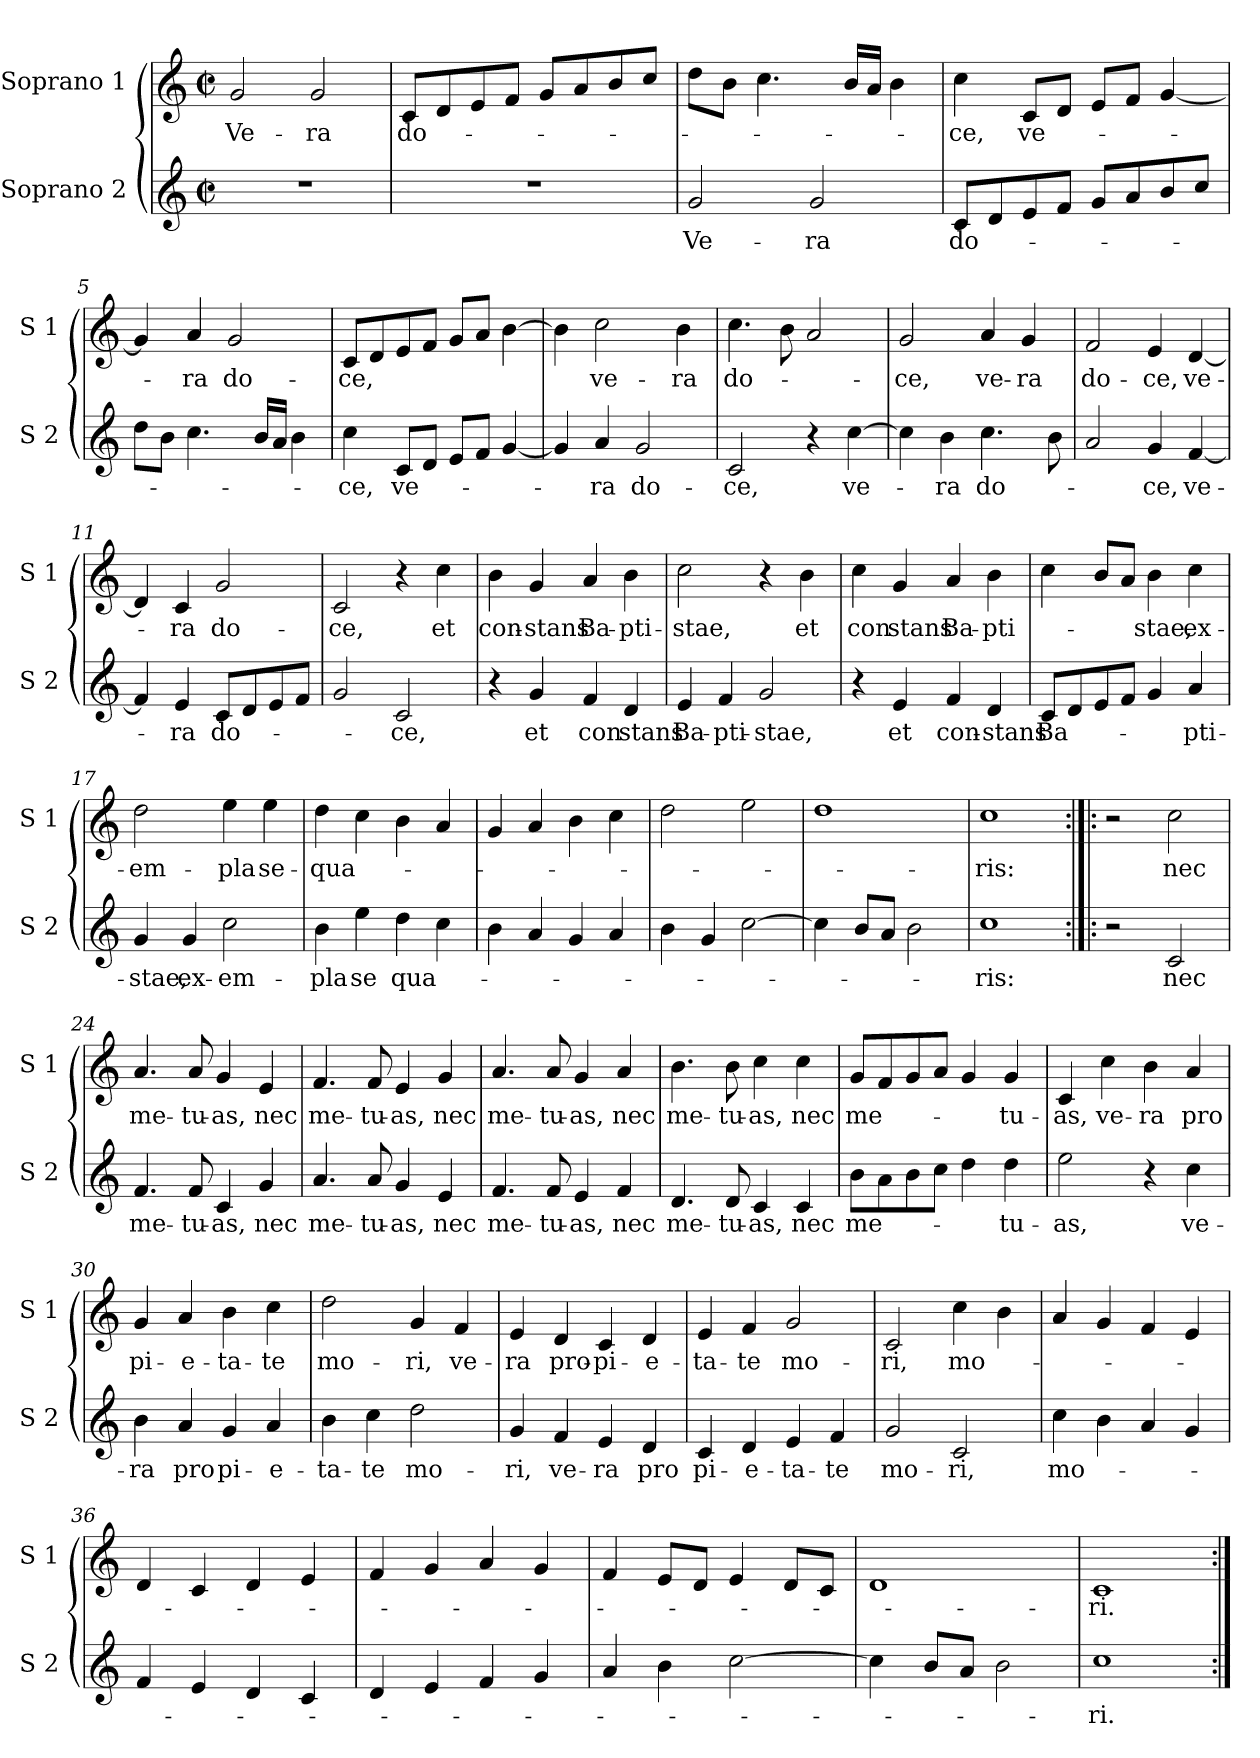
**kern	**text	**kern	**text
*part2	*part2	*part1	*part1
*staff2	*staff2	*staff1	*staff1
*I"Soprano 2	*	*I"Soprano 1	*
*I'S 2	*	*I'S 1	*
*clefG2	*	*clefG2	*
*k[]	*	*k[]	*
*C:	*	*C:	*
*M2/2	*	*M2/2	*
*met(c|)	*	*met(c|)	*
=1	=1	=1	=1
!	!	!	!LO:LY:b
1r	.	2g/	Ve-
!	!	!	!LO:LY:b
.	.	2g/	-ra
=2	=2	=2	=2
!	!	!	!LO:LY:b
1r	.	8c/L	do-
.	.	8d/	.
.	.	8e/	.
.	.	8f/J	.
.	.	8g/L	.
.	.	8a/	.
.	.	8b/	.
.	.	8cc/J	.
=3	=3	=3	=3
!	!LO:LY:b	!	!
2g/	Ve-	8dd\L	.
.	.	8b\J	.
.	.	4.cc\	.
!	!LO:LY:b	!	!
2g/	-ra	.	.
.	.	16b/LL	.
.	.	16a/JJ	.
.	.	4b\	.
=4	=4	=4	=4
!	!LO:LY:b	!	!LO:LY:b
8c/L	do-	4cc\	-ce,
8d/	.	.	.
!	!	!	!LO:LY:b
8e/	.	8c/L	ve-
8f/J	.	8d/J	.
8g/L	.	8e/L	.
8a/	.	8f/J	.
8b/	.	[4g/	.
8cc/J	.	.	.
=5	=5	=5	=5
8dd\L	.	4g/]	.
8b\J	.	.	.
!	!	!	!LO:LY:b
4.cc\	.	4a/	-ra
!	!	!	!LO:LY:b
.	.	2g/	do-
16b/LL	.	.	.
16a/JJ	.	.	.
4b\	.	.	.
!!LO:LB:g=z
=6	=6	=6	=6
!	!LO:LY:b	!	!LO:LY:b
4cc\	-ce,	8c/L	-ce,
.	.	8d/	.
!	!LO:LY:b	!	!
8c/L	ve-	8e/	.
8d/J	.	8f/J	.
8e/L	.	8g/L	.
8f/J	.	8a/J	.
[4g/	.	[4b\	.
=7	=7	=7	=7
4g/]	.	4b\]	.
!	!LO:LY:b	!	!LO:LY:b
4a/	-ra	2cc\	ve-
!	!LO:LY:b	!	!
2g/	do-	.	.
!	!	!	!LO:LY:b
.	.	4b\	-ra
=8	=8	=8	=8
!	!LO:LY:b	!	!LO:LY:b
2c/	-ce,	4.cc\	do-
.	.	8b\	.
4r	.	2a/	.
!	!LO:LY:b	!	!
[4cc\	ve-	.	.
=9	=9	=9	=9
!	!	!	!LO:LY:b
4cc\]	.	2g/	-ce,
!	!LO:LY:b	!	!
4b\	-ra	.	.
!	!LO:LY:b	!	!LO:LY:b
4.cc\	do-	4a/	ve-
!	!	!	!LO:LY:b
.	.	4g/	-ra
8b\	.	.	.
=10	=10	=10	=10
!	!	!	!LO:LY:b
2a/	.	2f/	do-
!	!LO:LY:b	!	!LO:LY:b
4g/	-ce,	4e/	-ce,
!	!LO:LY:b	!	!LO:LY:b
[4f/	ve-	[4d/	ve-
!!LO:LB:g=z
=11	=11	=11	=11
4f/]	.	4d/]	.
!	!LO:LY:b	!	!LO:LY:b
4e/	-ra	4c/	-ra
!	!LO:LY:b	!	!LO:LY:b
8c/L	do-	2g/	do-
8d/	.	.	.
8e/	.	.	.
8f/J	.	.	.
=12	=12	=12	=12
!	!	!	!LO:LY:b
2g/	.	2c/	-ce,
!	!LO:LY:b	!	!
2c/	-ce,	4r	.
!	!	!	!LO:LY:b
.	.	4cc\	et
=13	=13	=13	=13
!	!	!	!LO:LY:b
4r	.	4b\	con-
!	!LO:LY:b	!	!LO:LY:b
4g/	et	4g/	-stans
!	!LO:LY:b	!	!LO:LY:b
4f/	con	4a/	Ba-
!	!LO:LY:b	!	!LO:LY:b
4d/	stans	4b\	-pti-
=14	=14	=14	=14
!	!LO:LY:b	!	!LO:LY:b
4e/	Ba-	2cc\	-stae,
!	!LO:LY:b	!	!
4f/	-pti-	.	.
!	!LO:LY:b	!	!
2g/	-stae,	4r	.
!	!	!	!LO:LY:b
.	.	4b\	et
=15	=15	=15	=15
!	!	!	!LO:LY:b
4r	.	4cc\	con
!	!LO:LY:b	!	!LO:LY:b
4e/	et	4g/	stans
!	!LO:LY:b	!	!LO:LY:b
4f/	con-	4a/	Ba-
!	!LO:LY:b	!	!LO:LY:b
4d/	-stans	4b\	-pti-
!!LO:LB:g=z
=16	=16	=16	=16
!	!LO:LY:b	!	!
8c/L	Ba-	4cc\	.
8d/	.	.	.
8e/	.	8b/L	.
8f/J	.	8a/J	.
!	!	!	!LO:LY:b
4g/	.	4b\	-stae,
!	!LO:LY:b	!	!LO:LY:b
4a/	-pti-	4cc\	ex-
=17	=17	=17	=17
!	!LO:LY:b	!	!LO:LY:b
4g/	-stae,	2dd\	-em-
!	!LO:LY:b	!	!
4g/	ex-	.	.
!	!LO:LY:b	!	!LO:LY:b
2cc\	-em-	4ee\	-pla
!	!	!	!LO:LY:b
.	.	4ee\	se-
=18	=18	=18	=18
!	!LO:LY:b	!	!LO:LY:b
4b\	-pla	4dd\	-qua-
!	!LO:LY:b	!	!
4ee\	se	4cc\	.
!	!LO:LY:b	!	!
4dd\	qua-	4b\	.
4cc\	.	4a/	.
=19	=19	=19	=19
4b\	.	4g/	.
4a/	.	4a/	.
4g/	.	4b\	.
4a/	.	4cc\	.
=20	=20	=20	=20
4b\	.	2dd\	.
4g/	.	.	.
[2cc\	.	2ee\	.
!!LO:LB:g=z
=21	=21	=21	=21
4cc\]	.	1dd	.
8b/L	.	.	.
8a/J	.	.	.
2b\	.	.	.
=22	=22	=22	=22
!	!LO:LY:b	!	!LO:LY:b
1cc	-ris:	1cc	-ris:
=23:|!|:	=23:|!|:	=23:|!|:	=23:|!|:
2r	.	2r	.
!	!LO:LY:b	!	!LO:LY:b
2c/	nec	2cc\	nec
=24	=24	=24	=24
!	!LO:LY:b	!	!LO:LY:b
4.f/	me-	4.a/	me-
!	!LO:LY:b	!	!LO:LY:b
8f/	-tu-	8a/	-tu-
!	!LO:LY:b	!	!LO:LY:b
4c/	-as,	4g/	-as,
!	!LO:LY:b	!	!LO:LY:b
4g/	nec	4e/	nec
=25	=25	=25	=25
!	!LO:LY:b	!	!LO:LY:b
4.a/	me-	4.f/	me-
!	!LO:LY:b	!	!LO:LY:b
8a/	-tu-	8f/	-tu-
!	!LO:LY:b	!	!LO:LY:b
4g/	-as,	4e/	-as,
!	!LO:LY:b	!	!LO:LY:b
4e/	nec	4g/	nec
!!LO:PB:g=z
=26	=26	=26	=26
!	!LO:LY:b	!	!LO:LY:b
4.f/	me-	4.a/	me-
!	!LO:LY:b	!	!LO:LY:b
8f/	-tu-	8a/	-tu-
!	!LO:LY:b	!	!LO:LY:b
4e/	-as,	4g/	-as,
!	!LO:LY:b	!	!LO:LY:b
4f/	nec	4a/	nec
=27	=27	=27	=27
!	!LO:LY:b	!	!LO:LY:b
4.d/	me-	4.b\	me-
!	!LO:LY:b	!	!LO:LY:b
8d/	-tu-	8b\	-tu-
!	!LO:LY:b	!	!LO:LY:b
4c/	-as,	4cc\	-as,
!	!LO:LY:b	!	!LO:LY:b
4c/	nec	4cc\	nec
=28	=28	=28	=28
!	!LO:LY:b	!	!LO:LY:b
8b\L	me-	8g/L	me-
8a\	.	8f/	.
8b\	.	8g/	.
8cc\J	.	8a/J	.
4dd\	.	4g/	.
!	!LO:LY:b	!	!LO:LY:b
4dd\	-tu-	4g/	-tu-
=29	=29	=29	=29
!	!LO:LY:b	!	!LO:LY:b
2ee\	-as,	4c/	-as,
!	!	!	!LO:LY:b
.	.	4cc\	ve-
!	!	!	!LO:LY:b
4r	.	4b\	-ra
!	!LO:LY:b	!	!LO:LY:b
4cc\	ve-	4a/	pro
=30	=30	=30	=30
!	!LO:LY:b	!	!LO:LY:b
4b\	-ra	4g/	pi-
!	!LO:LY:b	!	!LO:LY:b
4a/	pro	4a/	-e-
!	!LO:LY:b	!	!LO:LY:b
4g/	pi-	4b\	-ta-
!	!LO:LY:b	!	!LO:LY:b
4a/	-e-	4cc\	-te
!!LO:LB:g=z
=31	=31	=31	=31
!	!LO:LY:b	!	!LO:LY:b
4b\	-ta-	2dd\	mo-
!	!LO:LY:b	!	!
4cc\	-te	.	.
!	!LO:LY:b	!	!LO:LY:b
2dd\	mo-	4g/	-ri,
!	!	!	!LO:LY:b
.	.	4f/	ve-
=32	=32	=32	=32
!	!LO:LY:b	!	!LO:LY:b
4g/	-ri,	4e/	-ra
!	!LO:LY:b	!	!LO:LY:b
4f/	ve-	4d/	pro-
!	!LO:LY:b	!	!LO:LY:b
4e/	-ra	4c/	-pi-
!	!LO:LY:b	!	!LO:LY:b
4d/	pro	4d/	-e-
=33	=33	=33	=33
!	!LO:LY:b	!	!LO:LY:b
4c/	pi-	4e/	-ta-
!	!LO:LY:b	!	!LO:LY:b
4d/	-e-	4f/	-te
!	!LO:LY:b	!	!LO:LY:b
4e/	-ta-	2g/	mo-
!	!LO:LY:b	!	!
4f/	-te	.	.
=34	=34	=34	=34
!	!LO:LY:b	!	!LO:LY:b
2g/	mo-	2c/	-ri,
!	!LO:LY:b	!	!LO:LY:b
2c/	-ri,	4cc\	mo-
.	.	4b\	.
=35	=35	=35	=35
!	!LO:LY:b	!	!
4cc\	mo-	4a/	.
4b\	.	4g/	.
4a/	.	4f/	.
4g/	.	4e/	.
!!LO:LB:g=z
=36	=36	=36	=36
4f/	.	4d/	.
4e/	.	4c/	.
4d/	.	4d/	.
4c/	.	4e/	.
=37	=37	=37	=37
4d/	.	4f/	.
4e/	.	4g/	.
4f/	.	4a/	.
4g/	.	4g/	.
=38	=38	=38	=38
4a/	.	4f/	.
4b\	.	8e/L	.
.	.	8d/J	.
[2cc\	.	4e/	.
.	.	8d/L	.
.	.	8c/J	.
=39	=39	=39	=39
4cc\]	.	1d	.
8b/L	.	.	.
8a/J	.	.	.
2b\	.	.	.
=40	=40	=40	=40
!	!LO:LY:b	!	!LO:LY:b
1cc	-ri.	1c	-ri.
=:|!	=:|!	=:|!	=:|!
*-	*-	*-	*-
